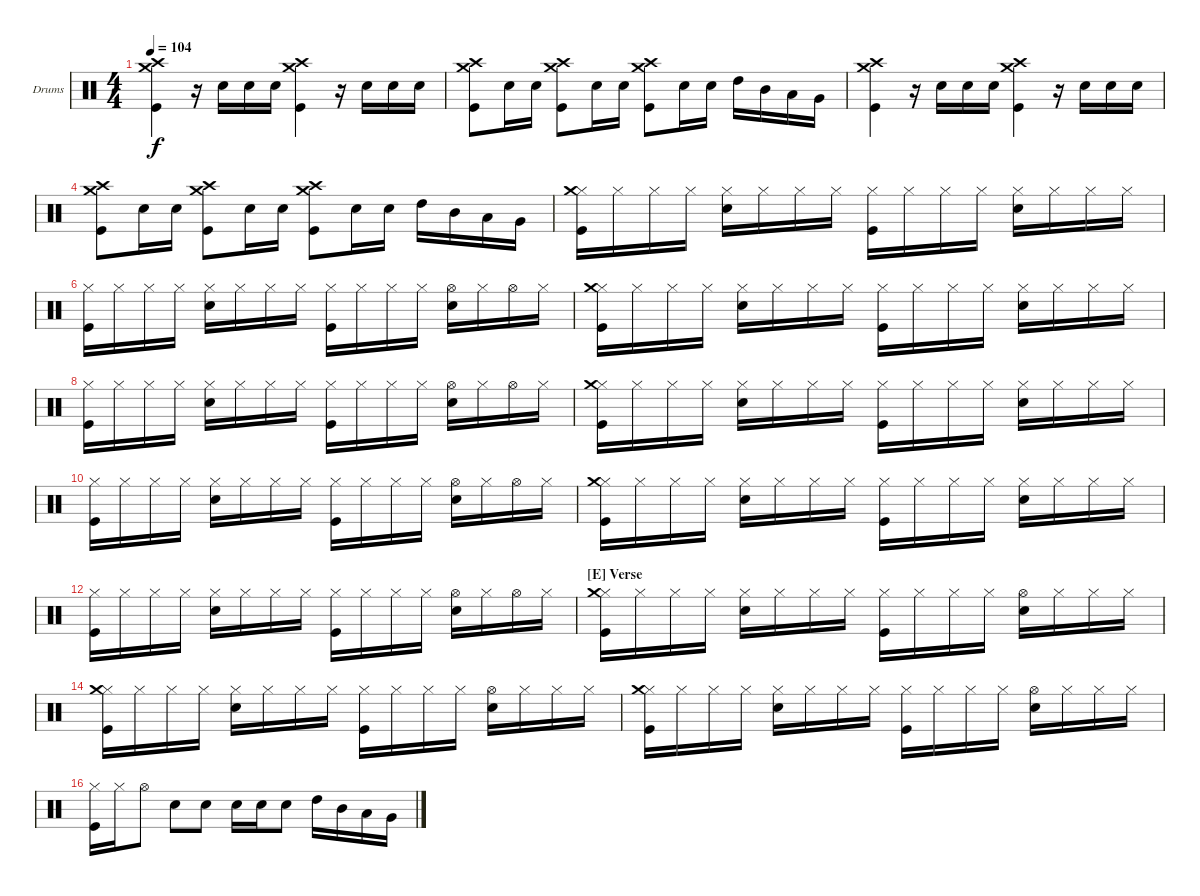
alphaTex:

\bracketExtendMode nobrackets
\firstSystemTrackNameOrientation horizontal
\otherSystemsTrackNameOrientation horizontal
\defaultBarNumberDisplay FirstOfSystem
\track ("Drum2" "Drums") {instrument percussion}
\staff {score}
\articulation defaults
\ts (4 4)
\tempo 104
\clef neutral
\scale
0.25
\ks c
("Kick (hit)" "Crash medium (hit)" "Crash high (hit)").4{dy f} r.16 "Snare (hit) 2".16 "Snare (hit) 2".16 "Snare (hit) 2".16 ("Kick (hit)" "Crash medium (hit)" "Crash high (hit)").4 r.16 "Snare (hit) 2".16 "Snare (hit) 2".16 "Snare (hit) 2".16 |
\scale
0.25 ("Kick (hit)" "Crash medium (hit)" "Crash high (hit)").8 "Snare (hit) 2".16 "Snare (hit) 2".16 ("Kick (hit)" "Crash medium (hit)" "Crash high (hit)").8 "Snare (hit) 2".16 "Snare (hit) 2".16 ("Kick (hit)" "Crash medium (hit)" "Crash high (hit)").8 "Snare (hit) 2".16 "Snare (hit) 2".16 "High Tom (hit)".16 "Mid Tom (hit)".16 "Low Tom (hit)".16 "Very Low Tom (hit)".16 |
\scale
0.25 ("Kick (hit)" "Crash medium (hit)" "Crash high (hit)").4 r.16 "Snare (hit) 2".16 "Snare (hit) 2".16 "Snare (hit) 2".16 ("Kick (hit)" "Crash medium (hit)" "Crash high (hit)").4 r.16 "Snare (hit) 2".16 "Snare (hit) 2".16 "Snare (hit) 2".16 |
\scale
0.25 ("Kick (hit)" "Crash medium (hit)" "Crash high (hit)").8 "Snare (hit) 2".16 "Snare (hit) 2".16 ("Kick (hit)" "Crash medium (hit)" "Crash high (hit)").8 "Snare (hit) 2".16 "Snare (hit) 2".16 ("Kick (hit)" "Crash medium (hit)" "Crash high (hit)").8 "Snare (hit) 2".16 "Snare (hit) 2".16 "High Tom (hit)".16 "Mid Tom (hit)".16 "Low Tom (hit)".16 "Very Low Tom (hit)".16 |
\scale
0.25 ("Kick (hit)" "Hi-Hat (closed)" "Crash medium (hit)").16 "Hi-Hat (closed)".16 "Hi-Hat (closed)".16 "Hi-Hat (closed)".16 ("Snare (hit) 2" "Hi-Hat (closed)").16 "Hi-Hat (closed)".16 "Hi-Hat (closed)".16 "Hi-Hat (closed)".16 ("Kick (hit)" "Hi-Hat (closed)").16 "Hi-Hat (closed)".16 "Hi-Hat (closed)".16 "Hi-Hat (closed)".16 ("Snare (hit) 2" "Hi-Hat (closed)").16 "Hi-Hat (closed)".16 "Hi-Hat (closed)".16 "Hi-Hat (closed)".16 |
\scale
0.25 ("Kick (hit)" "Hi-Hat (closed)").16 "Hi-Hat (closed)".16 "Hi-Hat (closed)".16 "Hi-Hat (closed)".16 ("Snare (hit) 2" "Hi-Hat (closed)").16 "Hi-Hat (closed)".16 "Hi-Hat (closed)".16 "Hi-Hat (closed)".16 ("Kick (hit)" "Hi-Hat (closed)").16 "Hi-Hat (closed)".16 "Hi-Hat (closed)".16 "Hi-Hat (closed)".16 ("Snare (hit) 2" "Hi-Hat (open)").16 "Hi-Hat (closed)".16 "Hi-Hat (open)".16 "Hi-Hat (closed)".16 |
\scale
0.25 ("Kick (hit)" "Hi-Hat (closed)" "Crash medium (hit)").16 "Hi-Hat (closed)".16 "Hi-Hat (closed)".16 "Hi-Hat (closed)".16 ("Snare (hit) 2" "Hi-Hat (closed)").16 "Hi-Hat (closed)".16 "Hi-Hat (closed)".16 "Hi-Hat (closed)".16 ("Kick (hit)" "Hi-Hat (closed)").16 "Hi-Hat (closed)".16 "Hi-Hat (closed)".16 "Hi-Hat (closed)".16 ("Snare (hit) 2" "Hi-Hat (closed)").16 "Hi-Hat (closed)".16 "Hi-Hat (closed)".16 "Hi-Hat (closed)".16 |
\scale
0.25 ("Kick (hit)" "Hi-Hat (closed)").16 "Hi-Hat (closed)".16 "Hi-Hat (closed)".16 "Hi-Hat (closed)".16 ("Snare (hit) 2" "Hi-Hat (closed)").16 "Hi-Hat (closed)".16 "Hi-Hat (closed)".16 "Hi-Hat (closed)".16 ("Kick (hit)" "Hi-Hat (closed)").16 "Hi-Hat (closed)".16 "Hi-Hat (closed)".16 "Hi-Hat (closed)".16 ("Snare (hit) 2" "Hi-Hat (open)").16 "Hi-Hat (closed)".16 "Hi-Hat (open)".16 "Hi-Hat (closed)".16 |
\scale
0.25 ("Kick (hit)" "Hi-Hat (closed)" "Crash medium (hit)").16 "Hi-Hat (closed)".16 "Hi-Hat (closed)".16 "Hi-Hat (closed)".16 ("Snare (hit) 2" "Hi-Hat (closed)").16 "Hi-Hat (closed)".16 "Hi-Hat (closed)".16 "Hi-Hat (closed)".16 ("Kick (hit)" "Hi-Hat (closed)").16 "Hi-Hat (closed)".16 "Hi-Hat (closed)".16 "Hi-Hat (closed)".16 ("Snare (hit) 2" "Hi-Hat (closed)").16 "Hi-Hat (closed)".16 "Hi-Hat (closed)".16 "Hi-Hat (closed)".16 |
\scale
0.25 ("Kick (hit)" "Hi-Hat (closed)").16 "Hi-Hat (closed)".16 "Hi-Hat (closed)".16 "Hi-Hat (closed)".16 ("Snare (hit) 2" "Hi-Hat (closed)").16 "Hi-Hat (closed)".16 "Hi-Hat (closed)".16 "Hi-Hat (closed)".16 ("Kick (hit)" "Hi-Hat (closed)").16 "Hi-Hat (closed)".16 "Hi-Hat (closed)".16 "Hi-Hat (closed)".16 ("Snare (hit) 2" "Hi-Hat (open)").16 "Hi-Hat (closed)".16 "Hi-Hat (open)".16 "Hi-Hat (closed)".16 |
\scale
0.25 ("Kick (hit)" "Hi-Hat (closed)" "Crash medium (hit)").16 "Hi-Hat (closed)".16 "Hi-Hat (closed)".16 "Hi-Hat (closed)".16 ("Snare (hit) 2" "Hi-Hat (closed)").16 "Hi-Hat (closed)".16 "Hi-Hat (closed)".16 "Hi-Hat (closed)".16 ("Kick (hit)" "Hi-Hat (closed)").16 "Hi-Hat (closed)".16 "Hi-Hat (closed)".16 "Hi-Hat (closed)".16 ("Snare (hit) 2" "Hi-Hat (closed)").16 "Hi-Hat (closed)".16 "Hi-Hat (closed)".16 "Hi-Hat (closed)".16 |
\scale
0.25 ("Kick (hit)" "Hi-Hat (closed)").16 "Hi-Hat (closed)".16 "Hi-Hat (closed)".16 "Hi-Hat (closed)".16 ("Snare (hit) 2" "Hi-Hat (closed)").16 "Hi-Hat (closed)".16 "Hi-Hat (closed)".16 "Hi-Hat (closed)".16 ("Kick (hit)" "Hi-Hat (closed)").16 "Hi-Hat (closed)".16 "Hi-Hat (closed)".16 "Hi-Hat (closed)".16 ("Snare (hit) 2" "Hi-Hat (open)").16 "Hi-Hat (closed)".16 "Hi-Hat (open)".16 "Hi-Hat (closed)".16 |
\section ("E" "Verse")
\scale
0.25 ("Kick (hit)" "Hi-Hat (closed)" "Crash medium (hit)").16 "Hi-Hat (closed)".16 "Hi-Hat (closed)".16 "Hi-Hat (closed)".16 ("Snare (hit) 2" "Hi-Hat (closed)").16 "Hi-Hat (closed)".16 "Hi-Hat (closed)".16 "Hi-Hat (closed)".16 ("Kick (hit)" "Hi-Hat (closed)").16 "Hi-Hat (closed)".16 "Hi-Hat (closed)".16 "Hi-Hat (closed)".16 ("Snare (hit) 2" "Hi-Hat (open)").16 "Hi-Hat (closed)".16 "Hi-Hat (closed)".16 "Hi-Hat (closed)".16 |
\scale
0.25 ("Kick (hit)" "Hi-Hat (closed)" "Crash medium (hit)").16 "Hi-Hat (closed)".16 "Hi-Hat (closed)".16 "Hi-Hat (closed)".16 ("Snare (hit) 2" "Hi-Hat (closed)").16 "Hi-Hat (closed)".16 "Hi-Hat (closed)".16 "Hi-Hat (closed)".16 ("Kick (hit)" "Hi-Hat (closed)").16 "Hi-Hat (closed)".16 "Hi-Hat (closed)".16 "Hi-Hat (closed)".16 ("Snare (hit) 2" "Hi-Hat (open)").16 "Hi-Hat (closed)".16 "Hi-Hat (closed)".16 "Hi-Hat (closed)".16 |
\scale
0.25 ("Kick (hit)" "Hi-Hat (closed)" "Crash medium (hit)").16 "Hi-Hat (closed)".16 "Hi-Hat (closed)".16 "Hi-Hat (closed)".16 ("Snare (hit) 2" "Hi-Hat (closed)").16 "Hi-Hat (closed)".16 "Hi-Hat (closed)".16 "Hi-Hat (closed)".16 ("Kick (hit)" "Hi-Hat (closed)").16 "Hi-Hat (closed)".16 "Hi-Hat (closed)".16 "Hi-Hat (closed)".16 ("Snare (hit) 2" "Hi-Hat (open)").16 "Hi-Hat (closed)".16 "Hi-Hat (closed)".16 "Hi-Hat (closed)".16 |
\scale
0.25 ("Kick (hit)" "Hi-Hat (closed)").16 "Hi-Hat (closed)".16 "Hi-Hat (open)".8 "Snare (hit) 2".8 "Snare (hit) 2".8 "Snare (hit) 2".16 "Snare (hit) 2".16 "Snare (hit) 2".8 "High Tom (hit)".16 "Mid Tom (hit)".16 "Low Tom (hit)".16 "Very Low Tom (hit)".16
